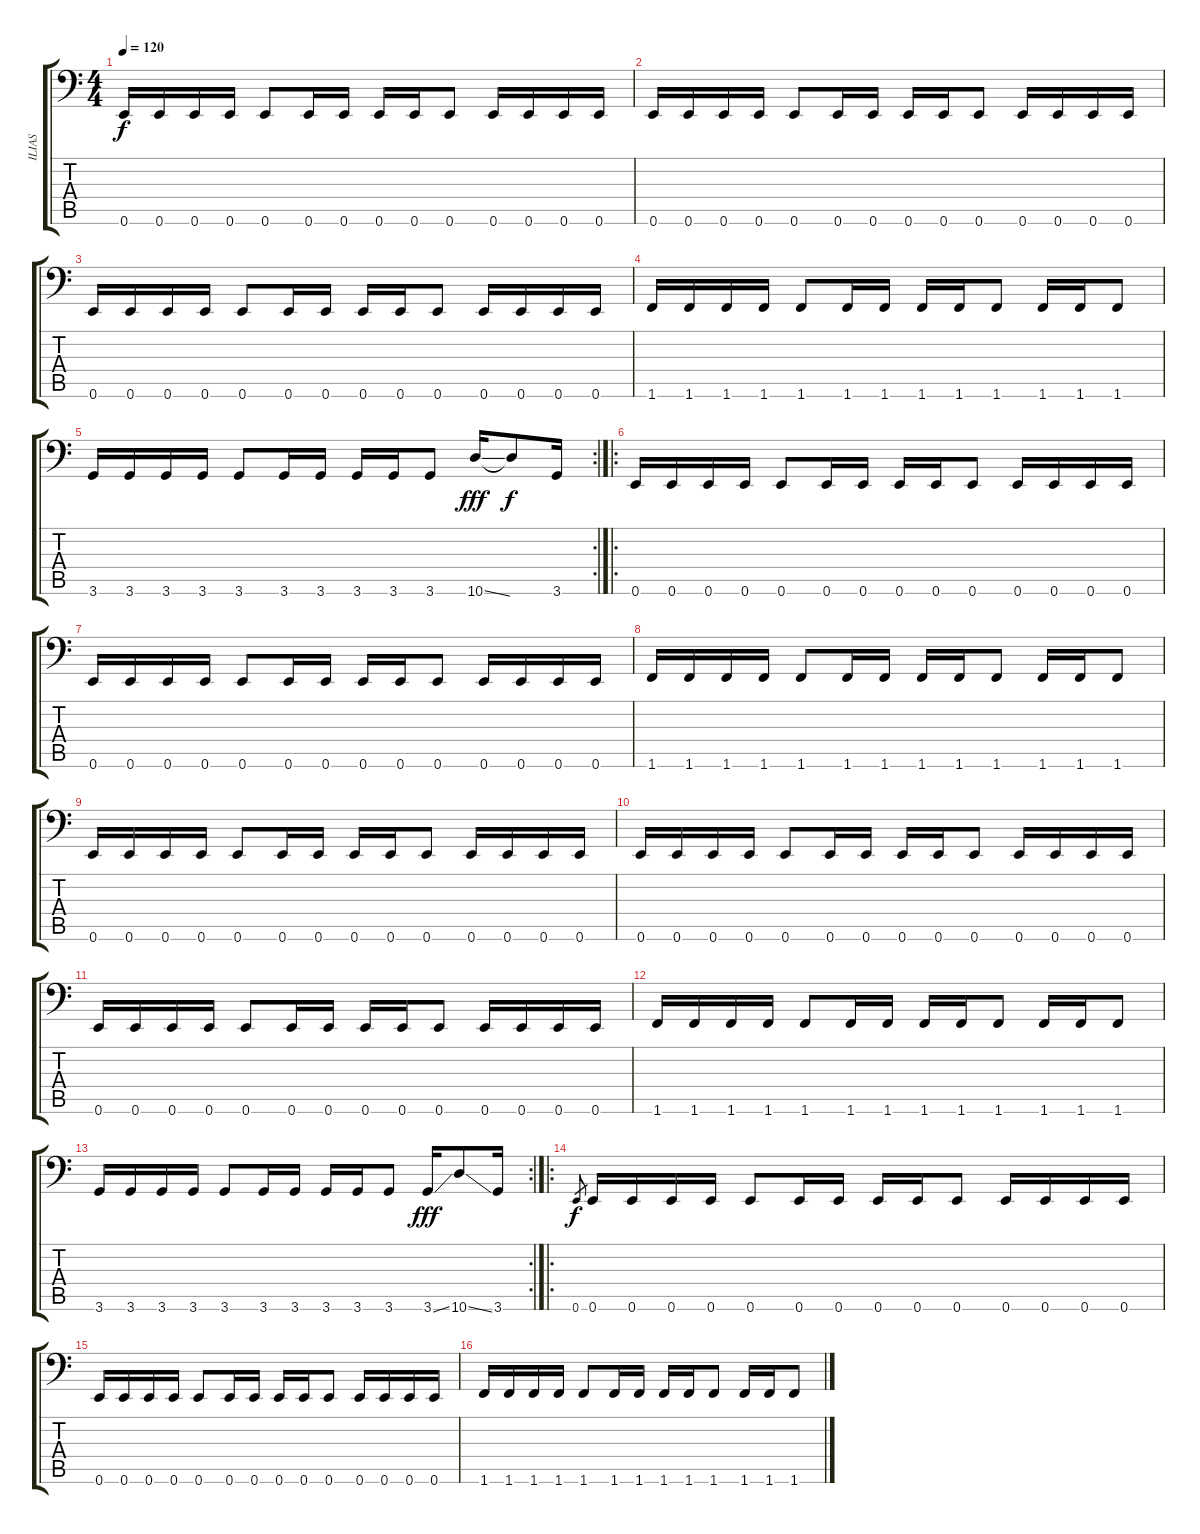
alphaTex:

\track ("ILIAS" "ILIAS") {instrument electricbassfinger}
\staff {score tabs}
\tuning (E3 B2 G2 D2 A1 E1) {hide}
\ts (4 4)
\tempo 120
\clef f4
\ks c
0.6.16{dy f} 0.6.16 0.6.16 0.6.16 0.6.8 0.6.16 0.6.16 0.6.16 0.6.16 0.6.8 0.6.16 0.6.16 0.6.16 0.6.16 |
0.6.16 0.6.16 0.6.16 0.6.16 0.6.8 0.6.16 0.6.16 0.6.16 0.6.16 0.6.8 0.6.16 0.6.16 0.6.16 0.6.16 |
0.6.16 0.6.16 0.6.16 0.6.16 0.6.8 0.6.16 0.6.16 0.6.16 0.6.16 0.6.8 0.6.16 0.6.16 0.6.16 0.6.16 |
1.6.16 1.6.16 1.6.16 1.6.16 1.6.8 1.6.16 1.6.16 1.6.16 1.6.16 1.6.8 1.6.16 1.6.16 1.6.8 |
\rc 2
3.6.16 3.6.16 3.6.16 3.6.16 3.6.8 3.6.16 3.6.16 3.6.16 3.6.16 3.6.8 10.6{ss}.16{dy fff} 10.6{t}.8{dy f} 3.6.16 |
\ro
0.6.16 0.6.16 0.6.16 0.6.16 0.6.8 0.6.16 0.6.16 0.6.16 0.6.16 0.6.8 0.6.16 0.6.16 0.6.16 0.6.16 |
0.6.16 0.6.16 0.6.16 0.6.16 0.6.8 0.6.16 0.6.16 0.6.16 0.6.16 0.6.8 0.6.16 0.6.16 0.6.16 0.6.16 |
1.6.16 1.6.16 1.6.16 1.6.16 1.6.8 1.6.16 1.6.16 1.6.16 1.6.16 1.6.8 1.6.16 1.6.16 1.6.8 |
0.6.16 0.6.16 0.6.16 0.6.16 0.6.8 0.6.16 0.6.16 0.6.16 0.6.16 0.6.8 0.6.16 0.6.16 0.6.16 0.6.16 |
0.6.16 0.6.16 0.6.16 0.6.16 0.6.8 0.6.16 0.6.16 0.6.16 0.6.16 0.6.8 0.6.16 0.6.16 0.6.16 0.6.16 |
0.6.16 0.6.16 0.6.16 0.6.16 0.6.8 0.6.16 0.6.16 0.6.16 0.6.16 0.6.8 0.6.16 0.6.16 0.6.16 0.6.16 |
1.6.16 1.6.16 1.6.16 1.6.16 1.6.8 1.6.16 1.6.16 1.6.16 1.6.16 1.6.8 1.6.16 1.6.16 1.6.8 |
\rc 2
3.6.16 3.6.16 3.6.16 3.6.16 3.6.8 3.6.16 3.6.16 3.6.16 3.6.16 3.6.8 3.6{ss}.16{dy fff} 10.6{ss}.8 3.6.16 |
\ro
0.6.8{gr dy f} 0.6.16 0.6.16 0.6.16 0.6.16 0.6.8 0.6.16 0.6.16 0.6.16 0.6.16 0.6.8 0.6.16 0.6.16 0.6.16 0.6.16 |
0.6.16 0.6.16 0.6.16 0.6.16 0.6.8 0.6.16 0.6.16 0.6.16 0.6.16 0.6.8 0.6.16 0.6.16 0.6.16 0.6.16 |
1.6.16 1.6.16 1.6.16 1.6.16 1.6.8 1.6.16 1.6.16 1.6.16 1.6.16 1.6.8 1.6.16 1.6.16 1.6.8
